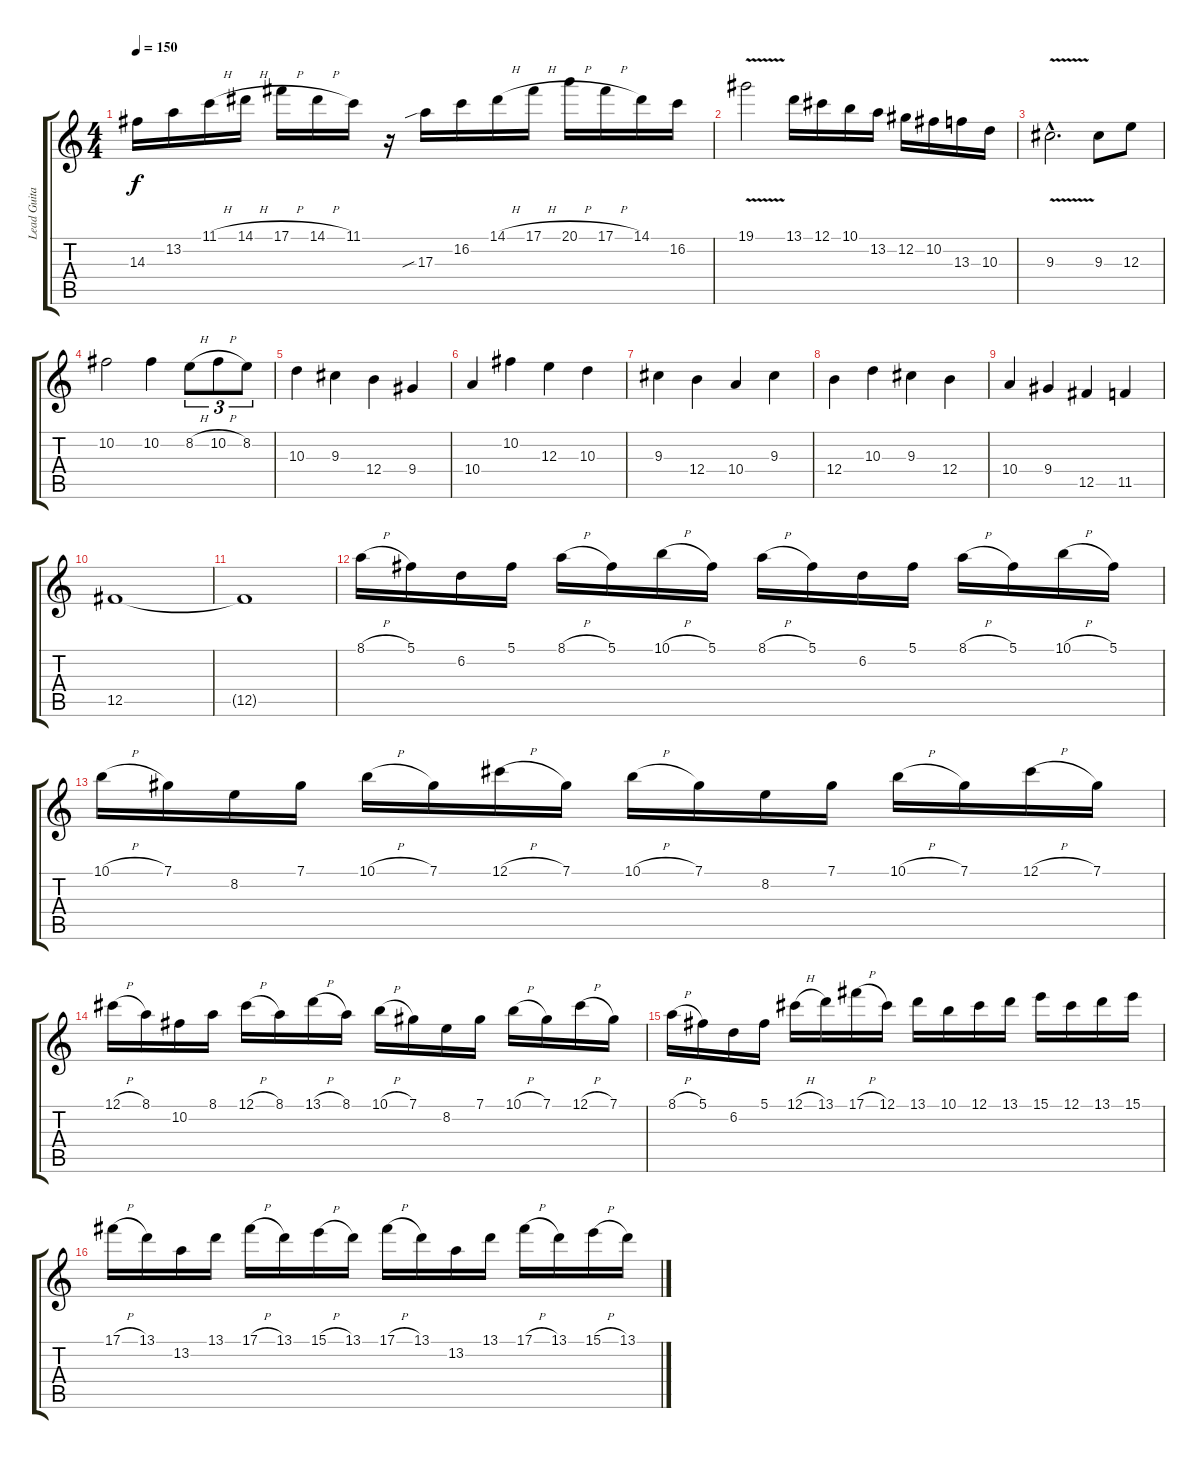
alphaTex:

\track ("Lead Guitar" "Lead Guita") {instrument overdrivenguitar}
\staff {score tabs}
\tuning (Db4 Ab3 E3 B2 Gb2 Db2) {hide}
\ts (4 4)
\tempo 150
\clef g2
\ks c
14.3.16{dy f} 13.2.16 11.1{h}.16 14.1{h}.16 17.1{h}.16 14.1{h}.16 11.1.16 r.16 17.3{sib}.16 16.2.16 14.1{h}.16 17.1{h}.16 20.1{h}.16 17.1{h}.16 14.1.16 16.2.16 |
19.1{v}.2 13.1.16 12.1.16 10.1.16 13.2.16 12.2.16 10.2.16 13.3.16 10.3.16 |
9.3{v hac}.2{d} 9.3.8 12.3.8 |
10.2.2 10.2.4 8.2{h}.8{tu (3 2)} 10.2{h}.8{tu (3 2)} 8.2.8{tu (3 2)} |
10.3.4 9.3.4 12.4.4 9.4.4 |
10.4.4 10.2.4 12.3.4 10.3.4 |
9.3.4 12.4.4 10.4.4 9.3.4 |
12.4.4 10.3.4 9.3.4 12.4.4 |
10.4.4 9.4.4 12.5.4 11.5.4 |
12.5.1 |
12.5{t}.1 |
8.1{h}.16 5.1.16 6.2.16 5.1.16 8.1{h}.16 5.1.16 10.1{h}.16 5.1.16 8.1{h}.16 5.1.16 6.2.16 5.1.16 8.1{h}.16 5.1.16 10.1{h}.16 5.1.16 |
10.1{h}.16 7.1.16 8.2.16 7.1.16 10.1{h}.16 7.1.16 12.1{h}.16 7.1.16 10.1{h}.16 7.1.16 8.2.16 7.1.16 10.1{h}.16 7.1.16 12.1{h}.16 7.1.16 |
12.1{h}.16 8.1.16 10.2.16 8.1.16 12.1{h}.16 8.1.16 13.1{h}.16 8.1.16 10.1{h}.16 7.1.16 8.2.16 7.1.16 10.1{h}.16 7.1.16 12.1{h}.16 7.1.16 |
8.1{h}.16 5.1.16 6.2.16 5.1.16 12.1{h}.16 13.1.16 17.1{h}.16 12.1.16 13.1.16 10.1.16 12.1.16 13.1.16 15.1.16 12.1.16 13.1.16 15.1.16 |
17.1{h}.16 13.1.16 13.2.16 13.1.16 17.1{h}.16 13.1.16 15.1{h}.16 13.1.16 17.1{h}.16 13.1.16 13.2.16 13.1.16 17.1{h}.16 13.1.16 15.1{h}.16 13.1.16
